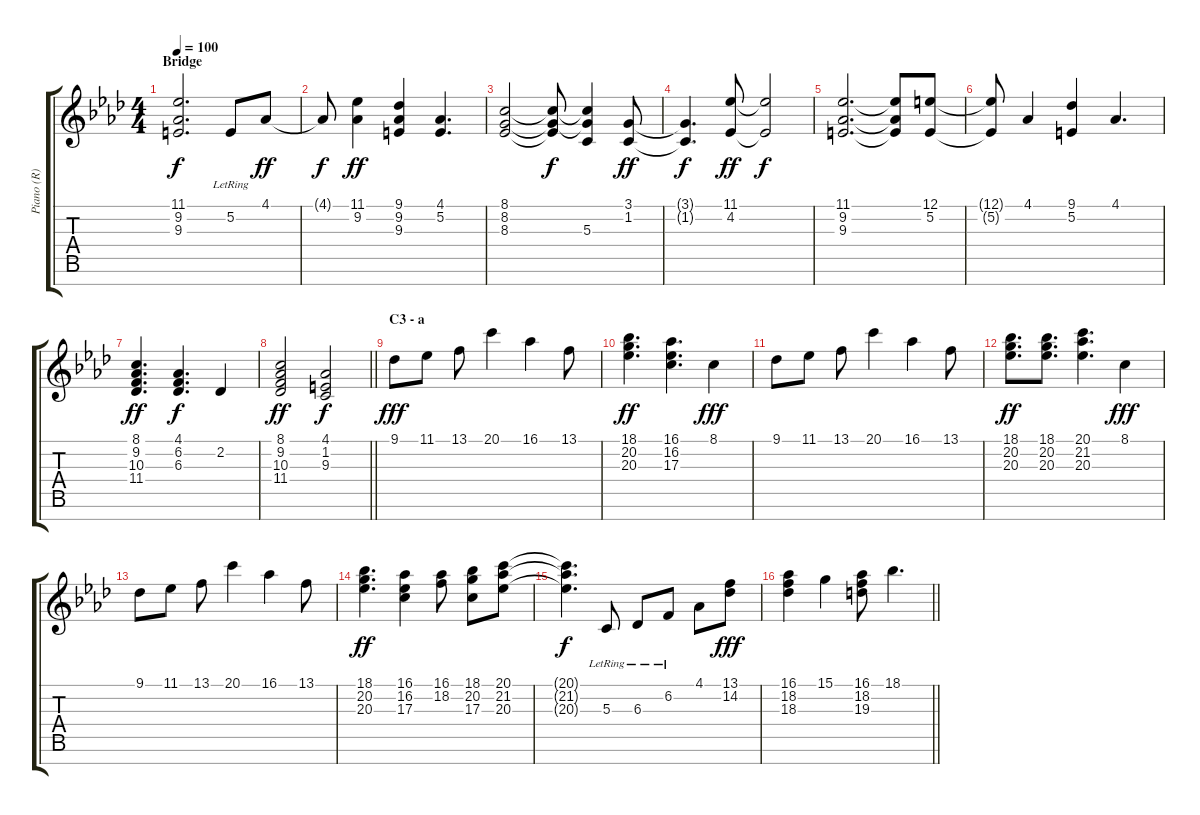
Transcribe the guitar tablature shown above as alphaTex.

\track ("Piano (R)" "Piano (R)") {instrument acousticgrandpiano}
\staff {score tabs}
\tuning (E4 B3 G3 D3 A2 E2 B1) {hide}
\ts (4 4)
\section ("" "Bridge")
\tempo 100
\clef g2
\ks ab
(11.1 9.2 9.3).2{d dy f} 5.2{lr}.8 4.1.8{dy ff} |
4.1{t}.8{dy f} (11.1 9.2).4{dy ff} (9.1 9.2 9.3).4 (4.1 5.2).4{d} |
(8.1 8.2 8.3).2 (8.1{t} 8.2{t} 8.3{t}).8{dy f} (8.1{t} 8.2{t} 5.3).4 (3.1 1.2).8{dy ff} |
(3.1{t} 1.2{t}).4{d dy f} (11.1 4.2).8{dy ff} (11.1{t} 4.2{t}).2{dy f} |
(11.1 9.2 9.3).2{d} (11.1{t} 9.2{t} 9.3{t}).8 (12.1 5.2).8 |
(12.1{t} 5.2{t}).8 4.1.4 (9.1 5.2).4 4.1.4{d} |
(8.1 9.2 10.3 11.4).4{d dy ff} (4.1 6.2 6.3).4{d dy f} 2.2.4 |
\barLineRight lightlight
(8.1 9.2 10.3 11.4).2{dy ff} (4.1 1.2 9.3).2{dy f} |
\section ("" "C3 - a")
9.1.8{dy fff} 11.1.8 13.1.8 20.1.4 16.1.4 13.1.8 |
(18.1 20.2 20.3).4{d dy ff} (16.1 16.2 17.3).4{d} 8.1.4{dy fff} |
9.1.8 11.1.8 13.1.8 20.1.4 16.1.4 13.1.8 |
(18.1 20.2 20.3).8{d dy ff} (18.1 20.2 20.3).8{d} (20.1 21.2 20.3).4{d} 8.1.4{dy fff} |
9.1.8 11.1.8 13.1.8 20.1.4 16.1.4 13.1.8 |
(18.1 20.2 20.3).4{d dy ff} (16.1 16.2 17.3).4 (16.1 18.2).8 (18.1 20.2 17.3).8 (20.1 21.2 20.3).8 |
(20.1{t} 21.2{t} 20.3{t}).4{d dy f} 5.3{lr}.8 6.3{lr}.8 6.2{lr}.8 4.1.8 (13.1 14.2).8{dy fff} |
\barLineRight lightlight
(16.1 18.2 18.3).4 15.1.4 (16.1 18.2 19.3).8 18.1.4{d}
